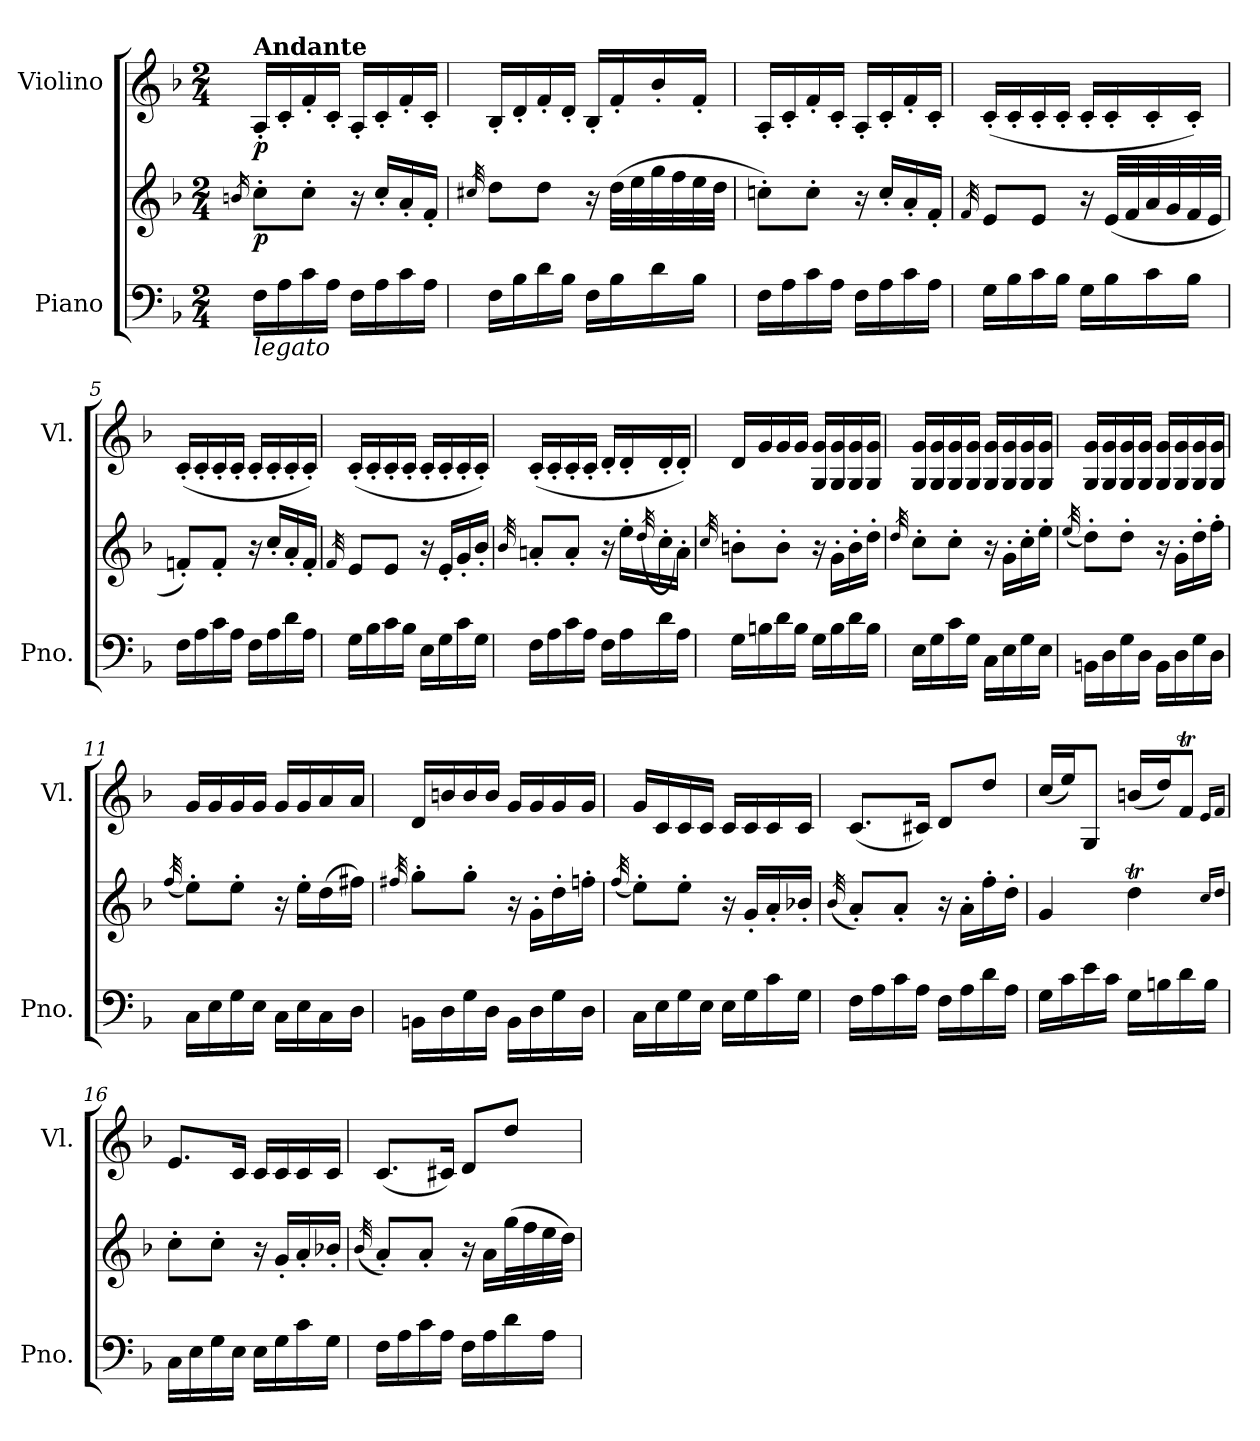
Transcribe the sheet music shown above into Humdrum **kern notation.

**kern	**kern	**dynam	**kern	**dynam
*part2	*part2	*part2	*part1	*part1
*staff3	*staff2	*staff2/3	*staff1	*staff1
*I"Piano	*	*	*I"Violino	*
*I'Pno.	*	*	*I'Vl.	*
*clefF4	*clefG2	*	*clefG2	*
*k[b-]	*k[b-]	*	*k[b-]	*
*M2/4	*M2/4	*	*M2/4	*
=1	=1	=1	=1	=1
.	16qbn/	.	.	.
!	!	!	!LO:TX:a:B:t=Andante	!
!LO:TX:b:i:t=legato	!	!	!	!
!	!	!LO:DY:b	!	!LO:DY:b
16F\LL	8cc'\L	p	16A'/LL	p
16A\	.	.	16c'/	.
16c\	8cc'\J	.	16f'/	.
16A\JJ	.	.	16c'/JJ	.
16F\LL	16r	.	16A'/LL	.
16A\	16cc'/LL	.	16c'/	.
16c\	16a'/	.	16f'/	.
16A\JJ	16f'/JJ	.	16c'/JJ	.
=2	=2	=2	=2	=2
.	32qcc#X/	.	.	.
16F\LL	8dd\L	.	16B-'/LL	.
16B-\	.	.	16d'/	.
16d\	8dd\J	.	16f'/	.
16B-\JJ	.	.	16d'/JJ	.
16F\LL	16r	.	16B-'/LL	.
16B-\	(>32dd\LLL	.	16f'/	.
.	32ee\	.	.	.
16d\	32gg\	.	16b-'/	.
.	32ff\	.	.	.
16B-\JJ	32ee\	.	16f'/JJ	.
.	32dd\JJJ	.	.	.
=3	=3	=3	=3	=3
16F\LL	8ccn'\L)	.	16A'/LL	.
16A\	.	.	16c'/	.
16c\	8cc'\J	.	16f'/	.
16A\JJ	.	.	16c'/JJ	.
16F\LL	16r	.	16A'/LL	.
16A\	16cc'/LL	.	16c'/	.
16c\	16a'/	.	16f'/	.
16A\JJ	16f'/JJ	.	16c'/JJ	.
!!LO:LB:g=z
=4	=4	=4	=4	=4
.	32qf/	.	.	.
16G\LL	8e/L	.	(<16c'/LL	.
16B-\	.	.	16c'/	.
16c\	8e/J	.	16c'/	.
16B-\JJ	.	.	16c'/JJ	.
16G\LL	16r	.	16c'/LL	.
16B-\	(<32e/LLL	.	16c'/	.
.	32f/	.	.	.
16c\	32a/	.	16c'/	.
.	32g/	.	.	.
16B-\JJ	32f/	.	16c'/JJ)	.
.	32e/JJJ	.	.	.
=5	=5	=5	=5	=5
16F\LL	8fn'/L)	.	(<16c'/LL	.
16A\	.	.	16c'/	.
16c\	8f'/J	.	16c'/	.
16A\JJ	.	.	16c'/JJ	.
16F\LL	16r	.	16c'/LL	.
16A\	16cc'/LL	.	16c'/	.
16d\	16a'/	.	16c'/	.
16A\JJ	16f'/JJ	.	16c'/JJ)	.
=6	=6	=6	=6	=6
.	32qf/	.	.	.
16G\LL	8e/L	.	(<16c'/LL	.
16B-\	.	.	16c'/	.
16c\	8e/J	.	16c'/	.
16B-\JJ	.	.	16c'/JJ	.
16E\LL	16r	.	16c'/LL	.
16G\	16e'/LL	.	16c'/	.
16c\	16g'/	.	16c'/	.
16G\JJ	16b-'/JJ	.	16c'/JJ)	.
!!LO:LB:g=z
=7	=7	=7	=7	=7
.	32qb-/	.	.	.
16F\LL	8an'/L	.	(<16c'/LL	.
16A\	.	.	16c'/	.
16c\	8a'/J	.	16c'/	.
16A\JJ	.	.	16c'/JJ	.
16F\LL	16r	.	16d'/LL	.
16A\	16ee'\LL	.	16d'/	.
.	(<32qdd/	.	.	.
16d\	16cc'\	.	16d'/	.
16A\JJ	16a'\JJ)	.	16d'/JJ)	.
=8	=8	=8	=8	=8
.	32qcc/	.	.	.
16G\LL	8bn'\L	.	16d/LL	.
16Bn\	.	.	16g/	.
16d\	8b'\J	.	16g/	.
16B\JJ	.	.	16g/JJ	.
16G\LL	16r	.	16G/ 16g/LL	.
16B\	16g'\LL	.	16G/ 16g/	.
16d\	16b'\	.	16G/ 16g/	.
16B\JJ	16dd'\JJ	.	16G/ 16g/JJ	.
=9	=9	=9	=9	=9
.	32qdd/	.	.	.
16E\LL	8cc'\L	.	16G/ 16g/LL	.
16G\	.	.	16G/ 16g/	.
16c\	8cc'\J	.	16G/ 16g/	.
16G\JJ	.	.	16G/ 16g/JJ	.
16C\LL	16r	.	16G/ 16g/LL	.
16E\	16g'\LL	.	16G/ 16g/	.
16G\	16cc'\	.	16G/ 16g/	.
16E\JJ	16ee'\JJ	.	16G/ 16g/JJ	.
=10	=10	=10	=10	=10
.	(<32qee/	.	.	.
16BBn\LL	8dd'\L)	.	16G/ 16g/LL	.
16D\	.	.	16G/ 16g/	.
16G\	8dd'\J	.	16G/ 16g/	.
16D\JJ	.	.	16G/ 16g/JJ	.
16BB\LL	16r	.	16G/ 16g/LL	.
16D\	16g'\LL	.	16G/ 16g/	.
16G\	16dd'\	.	16G/ 16g/	.
16D\JJ	16ff'\JJ	.	16G/ 16g/JJ	.
!!LO:LB:g=z
=11	=11	=11	=11	=11
.	(<32qff/	.	.	.
16C\LL	8ee'\L)	.	16g/LL	.
16E\	.	.	16g/	.
16G\	8ee'\J	.	16g/	.
16E\JJ	.	.	16g/JJ	.
16C\LL	16r	.	16g/LL	.
16E\	16ee'\LL	.	16g/	.
16C\	(>16dd\	.	16a/	.
16D\JJ	16ff#X\JJ)	.	16a/JJ	.
=12	=12	=12	=12	=12
.	32qff#X/	.	.	.
16BBn\LL	8gg'\L	.	16d/LL	.
16D\	.	.	16bn/	.
16G\	8gg'\J	.	16b/	.
16D\JJ	.	.	16b/JJ	.
16BB\LL	16r	.	16g/LL	.
16D\	16g'\LL	.	16g/	.
16G\	16dd'\	.	16g/	.
16D\JJ	16ffn'\JJ	.	16g/JJ	.
=13	=13	=13	=13	=13
.	(<32qff/	.	.	.
16C\LL	8ee'\L)	.	16g/LL	.
16E\	.	.	16c/	.
16G\	8ee'\J	.	16c/	.
16E\JJ	.	.	16c/JJ	.
16E\LL	16r	.	16c/LL	.
16G\	16g'/LL	.	16c/	.
16c\	16a'/	.	16c/	.
16G\JJ	16b-X'/JJ	.	16c/JJ	.
=14	=14	=14	=14	=14
.	(<32qb-/	.	.	.
16F\LL	8a'/L)	.	(<8.c/L	.
16A\	.	.	.	.
16c\	8a'/J	.	.	.
16A\JJ	.	.	16c#X/Jk)	.
16F\LL	16r	.	8d/L	.
16A\	16a'\LL	.	.	.
16d\	16ff'\	.	8dd/J	.
16A\JJ	16dd'\JJ	.	.	.
!!LO:PB:g=z
=15	=15	=15	=15	=15
16G\LL	4g/	.	(<16cc/LL	.
16c\	.	.	16ee/J)	.
16e\	.	.	8G/J	.
16c\JJ	.	.	.	.
16G\LL	4ddT\	.	(<16bn/LL	.
16Bn\	.	.	16dd/J)	.
16d\	.	.	8fT/J	.
16B\JJ	.	.	.	.
.	16qcc/LL	.	16qe/LL	.
.	16qdd/JJ	.	16qf/JJ	.
=16	=16	=16	=16	=16
16C\LL	8cc'\L	.	8.e/L	.
16E\	.	.	.	.
16G\	8cc'\J	.	.	.
16E\JJ	.	.	16c/Jk	.
16E\LL	16r	.	16c/LL	.
16G\	16g'/LL	.	16c/	.
16c\	16a'/	.	16c/	.
16G\JJ	16b-X'/JJ	.	16c/JJ	.
=17	=17	=17	=17	=17
.	(<32qb-/	.	.	.
16F\LL	8a'/L)	.	(<8.c/L	.
16A\	.	.	.	.
16c\	8a'/J	.	.	.
16A\JJ	.	.	16c#X/Jk)	.
16F\LL	16r	.	8d/L	.
16A\	16a\LL	.	.	.
16d\	(>32gg\L	.	8dd/J	.
.	32ff\	.	.	.
16A\JJ	32ee\	.	.	.
.	32dd\JJJ)	.	.	.
=	=	=	=	=
*-	*-	*-	*-	*-
